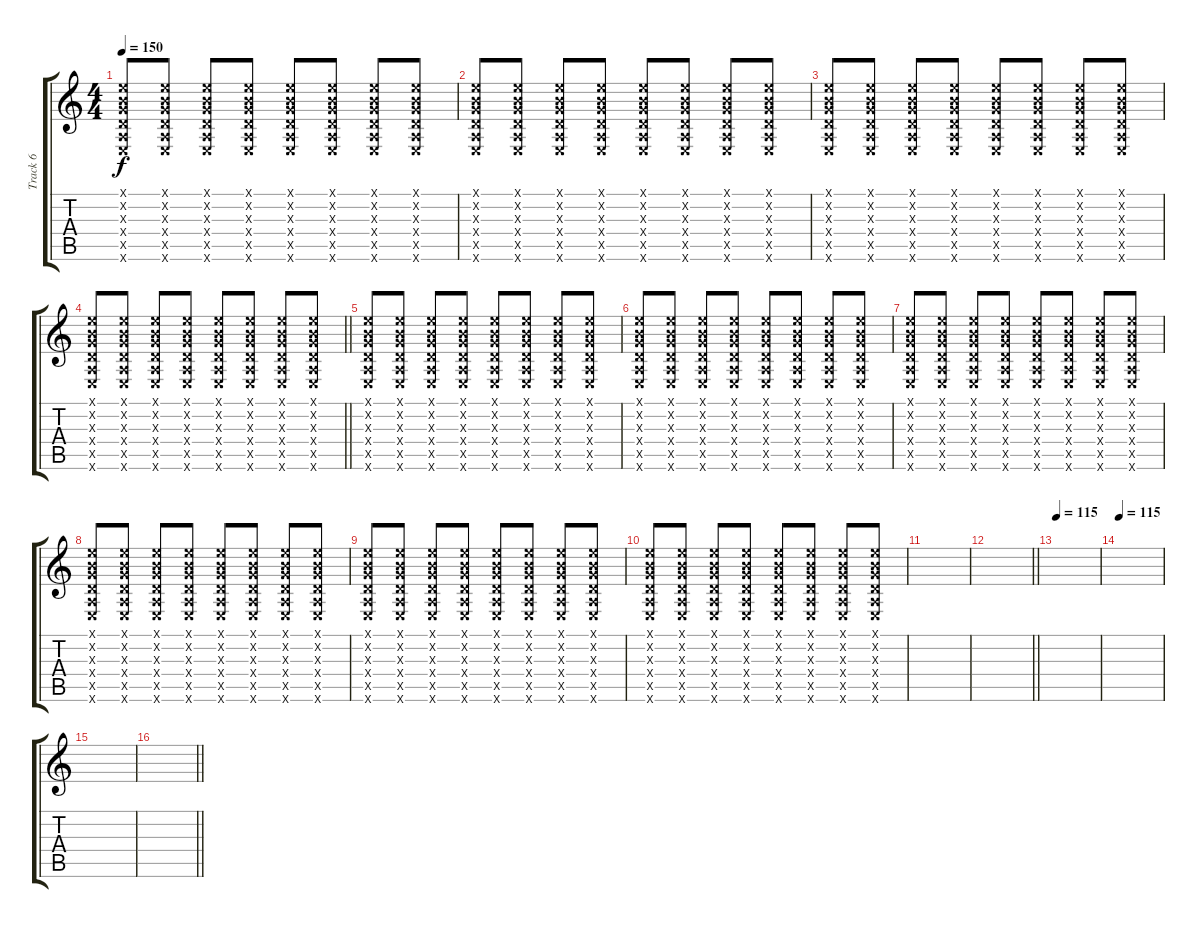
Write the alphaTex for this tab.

\track ("Track 6" "Track 6") {instrument acousticguitarsteel}
\staff {score tabs}
\tuning (E4 B3 G3 D3 A2 E2) {hide}
\ts (4 4)
\tempo 150
\clef g2
\ks c
(0.1{x} 0.2{x} 0.3{x} 0.4{x} 0.5{x} 0.6{x}).8{dy f} (0.1{x} 0.2{x} 0.3{x} 0.4{x} 0.5{x} 0.6{x}).8 (0.1{x} 0.2{x} 0.3{x} 0.4{x} 0.5{x} 0.6{x}).8 (0.1{x} 0.2{x} 0.3{x} 0.4{x} 0.5{x} 0.6{x}).8 (0.1{x} 0.2{x} 0.3{x} 0.4{x} 0.5{x} 0.6{x}).8 (0.1{x} 0.2{x} 0.3{x} 0.4{x} 0.5{x} 0.6{x}).8 (0.1{x} 0.2{x} 0.3{x} 0.4{x} 0.5{x} 0.6{x}).8 (0.1{x} 0.2{x} 0.3{x} 0.4{x} 0.5{x} 0.6{x}).8 |
(0.1{x} 0.2{x} 0.3{x} 0.4{x} 0.5{x} 0.6{x}).8 (0.1{x} 0.2{x} 0.3{x} 0.4{x} 0.5{x} 0.6{x}).8 (0.1{x} 0.2{x} 0.3{x} 0.4{x} 0.5{x} 0.6{x}).8 (0.1{x} 0.2{x} 0.3{x} 0.4{x} 0.5{x} 0.6{x}).8 (0.1{x} 0.2{x} 0.3{x} 0.4{x} 0.5{x} 0.6{x}).8 (0.1{x} 0.2{x} 0.3{x} 0.4{x} 0.5{x} 0.6{x}).8 (0.1{x} 0.2{x} 0.3{x} 0.4{x} 0.5{x} 0.6{x}).8 (0.1{x} 0.2{x} 0.3{x} 0.4{x} 0.5{x} 0.6{x}).8 |
(0.1{x} 0.2{x} 0.3{x} 0.4{x} 0.5{x} 0.6{x}).8 (0.1{x} 0.2{x} 0.3{x} 0.4{x} 0.5{x} 0.6{x}).8 (0.1{x} 0.2{x} 0.3{x} 0.4{x} 0.5{x} 0.6{x}).8 (0.1{x} 0.2{x} 0.3{x} 0.4{x} 0.5{x} 0.6{x}).8 (0.1{x} 0.2{x} 0.3{x} 0.4{x} 0.5{x} 0.6{x}).8 (0.1{x} 0.2{x} 0.3{x} 0.4{x} 0.5{x} 0.6{x}).8 (0.1{x} 0.2{x} 0.3{x} 0.4{x} 0.5{x} 0.6{x}).8 (0.1{x} 0.2{x} 0.3{x} 0.4{x} 0.5{x} 0.6{x}).8 |
\barLineRight lightlight
(0.1{x} 0.2{x} 0.3{x} 0.4{x} 0.5{x} 0.6{x}).8 (0.1{x} 0.2{x} 0.3{x} 0.4{x} 0.5{x} 0.6{x}).8 (0.1{x} 0.2{x} 0.3{x} 0.4{x} 0.5{x} 0.6{x}).8 (0.1{x} 0.2{x} 0.3{x} 0.4{x} 0.5{x} 0.6{x}).8 (0.1{x} 0.2{x} 0.3{x} 0.4{x} 0.5{x} 0.6{x}).8 (0.1{x} 0.2{x} 0.3{x} 0.4{x} 0.5{x} 0.6{x}).8 (0.1{x} 0.2{x} 0.3{x} 0.4{x} 0.5{x} 0.6{x}).8 (0.1{x} 0.2{x} 0.3{x} 0.4{x} 0.5{x} 0.6{x}).8 |
(0.1{x} 0.2{x} 0.3{x} 0.4{x} 0.5{x} 0.6{x}).8 (0.1{x} 0.2{x} 0.3{x} 0.4{x} 0.5{x} 0.6{x}).8 (0.1{x} 0.2{x} 0.3{x} 0.4{x} 0.5{x} 0.6{x}).8 (0.1{x} 0.2{x} 0.3{x} 0.4{x} 0.5{x} 0.6{x}).8 (0.1{x} 0.2{x} 0.3{x} 0.4{x} 0.5{x} 0.6{x}).8 (0.1{x} 0.2{x} 0.3{x} 0.4{x} 0.5{x} 0.6{x}).8 (0.1{x} 0.2{x} 0.3{x} 0.4{x} 0.5{x} 0.6{x}).8 (0.1{x} 0.2{x} 0.3{x} 0.4{x} 0.5{x} 0.6{x}).8 |
(0.1{x} 0.2{x} 0.3{x} 0.4{x} 0.5{x} 0.6{x}).8 (0.1{x} 0.2{x} 0.3{x} 0.4{x} 0.5{x} 0.6{x}).8 (0.1{x} 0.2{x} 0.3{x} 0.4{x} 0.5{x} 0.6{x}).8 (0.1{x} 0.2{x} 0.3{x} 0.4{x} 0.5{x} 0.6{x}).8 (0.1{x} 0.2{x} 0.3{x} 0.4{x} 0.5{x} 0.6{x}).8 (0.1{x} 0.2{x} 0.3{x} 0.4{x} 0.5{x} 0.6{x}).8 (0.1{x} 0.2{x} 0.3{x} 0.4{x} 0.5{x} 0.6{x}).8 (0.1{x} 0.2{x} 0.3{x} 0.4{x} 0.5{x} 0.6{x}).8 |
(0.1{x} 0.2{x} 0.3{x} 0.4{x} 0.5{x} 0.6{x}).8 (0.1{x} 0.2{x} 0.3{x} 0.4{x} 0.5{x} 0.6{x}).8 (0.1{x} 0.2{x} 0.3{x} 0.4{x} 0.5{x} 0.6{x}).8 (0.1{x} 0.2{x} 0.3{x} 0.4{x} 0.5{x} 0.6{x}).8 (0.1{x} 0.2{x} 0.3{x} 0.4{x} 0.5{x} 0.6{x}).8 (0.1{x} 0.2{x} 0.3{x} 0.4{x} 0.5{x} 0.6{x}).8 (0.1{x} 0.2{x} 0.3{x} 0.4{x} 0.5{x} 0.6{x}).8 (0.1{x} 0.2{x} 0.3{x} 0.4{x} 0.5{x} 0.6{x}).8 |
(0.1{x} 0.2{x} 0.3{x} 0.4{x} 0.5{x} 0.6{x}).8 (0.1{x} 0.2{x} 0.3{x} 0.4{x} 0.5{x} 0.6{x}).8 (0.1{x} 0.2{x} 0.3{x} 0.4{x} 0.5{x} 0.6{x}).8 (0.1{x} 0.2{x} 0.3{x} 0.4{x} 0.5{x} 0.6{x}).8 (0.1{x} 0.2{x} 0.3{x} 0.4{x} 0.5{x} 0.6{x}).8 (0.1{x} 0.2{x} 0.3{x} 0.4{x} 0.5{x} 0.6{x}).8 (0.1{x} 0.2{x} 0.3{x} 0.4{x} 0.5{x} 0.6{x}).8 (0.1{x} 0.2{x} 0.3{x} 0.4{x} 0.5{x} 0.6{x}).8 |
(0.1{x} 0.2{x} 0.3{x} 0.4{x} 0.5{x} 0.6{x}).8 (0.1{x} 0.2{x} 0.3{x} 0.4{x} 0.5{x} 0.6{x}).8 (0.1{x} 0.2{x} 0.3{x} 0.4{x} 0.5{x} 0.6{x}).8 (0.1{x} 0.2{x} 0.3{x} 0.4{x} 0.5{x} 0.6{x}).8 (0.1{x} 0.2{x} 0.3{x} 0.4{x} 0.5{x} 0.6{x}).8 (0.1{x} 0.2{x} 0.3{x} 0.4{x} 0.5{x} 0.6{x}).8 (0.1{x} 0.2{x} 0.3{x} 0.4{x} 0.5{x} 0.6{x}).8 (0.1{x} 0.2{x} 0.3{x} 0.4{x} 0.5{x} 0.6{x}).8 |
(0.1{x} 0.2{x} 0.3{x} 0.4{x} 0.5{x} 0.6{x}).8 (0.1{x} 0.2{x} 0.3{x} 0.4{x} 0.5{x} 0.6{x}).8 (0.1{x} 0.2{x} 0.3{x} 0.4{x} 0.5{x} 0.6{x}).8 (0.1{x} 0.2{x} 0.3{x} 0.4{x} 0.5{x} 0.6{x}).8 (0.1{x} 0.2{x} 0.3{x} 0.4{x} 0.5{x} 0.6{x}).8 (0.1{x} 0.2{x} 0.3{x} 0.4{x} 0.5{x} 0.6{x}).8 (0.1{x} 0.2{x} 0.3{x} 0.4{x} 0.5{x} 0.6{x}).8 (0.1{x} 0.2{x} 0.3{x} 0.4{x} 0.5{x} 0.6{x}).8 |
|
\barLineRight lightlight
|
\tempo 115
|
\tempo 115
|
|
\barLineRight lightlight
